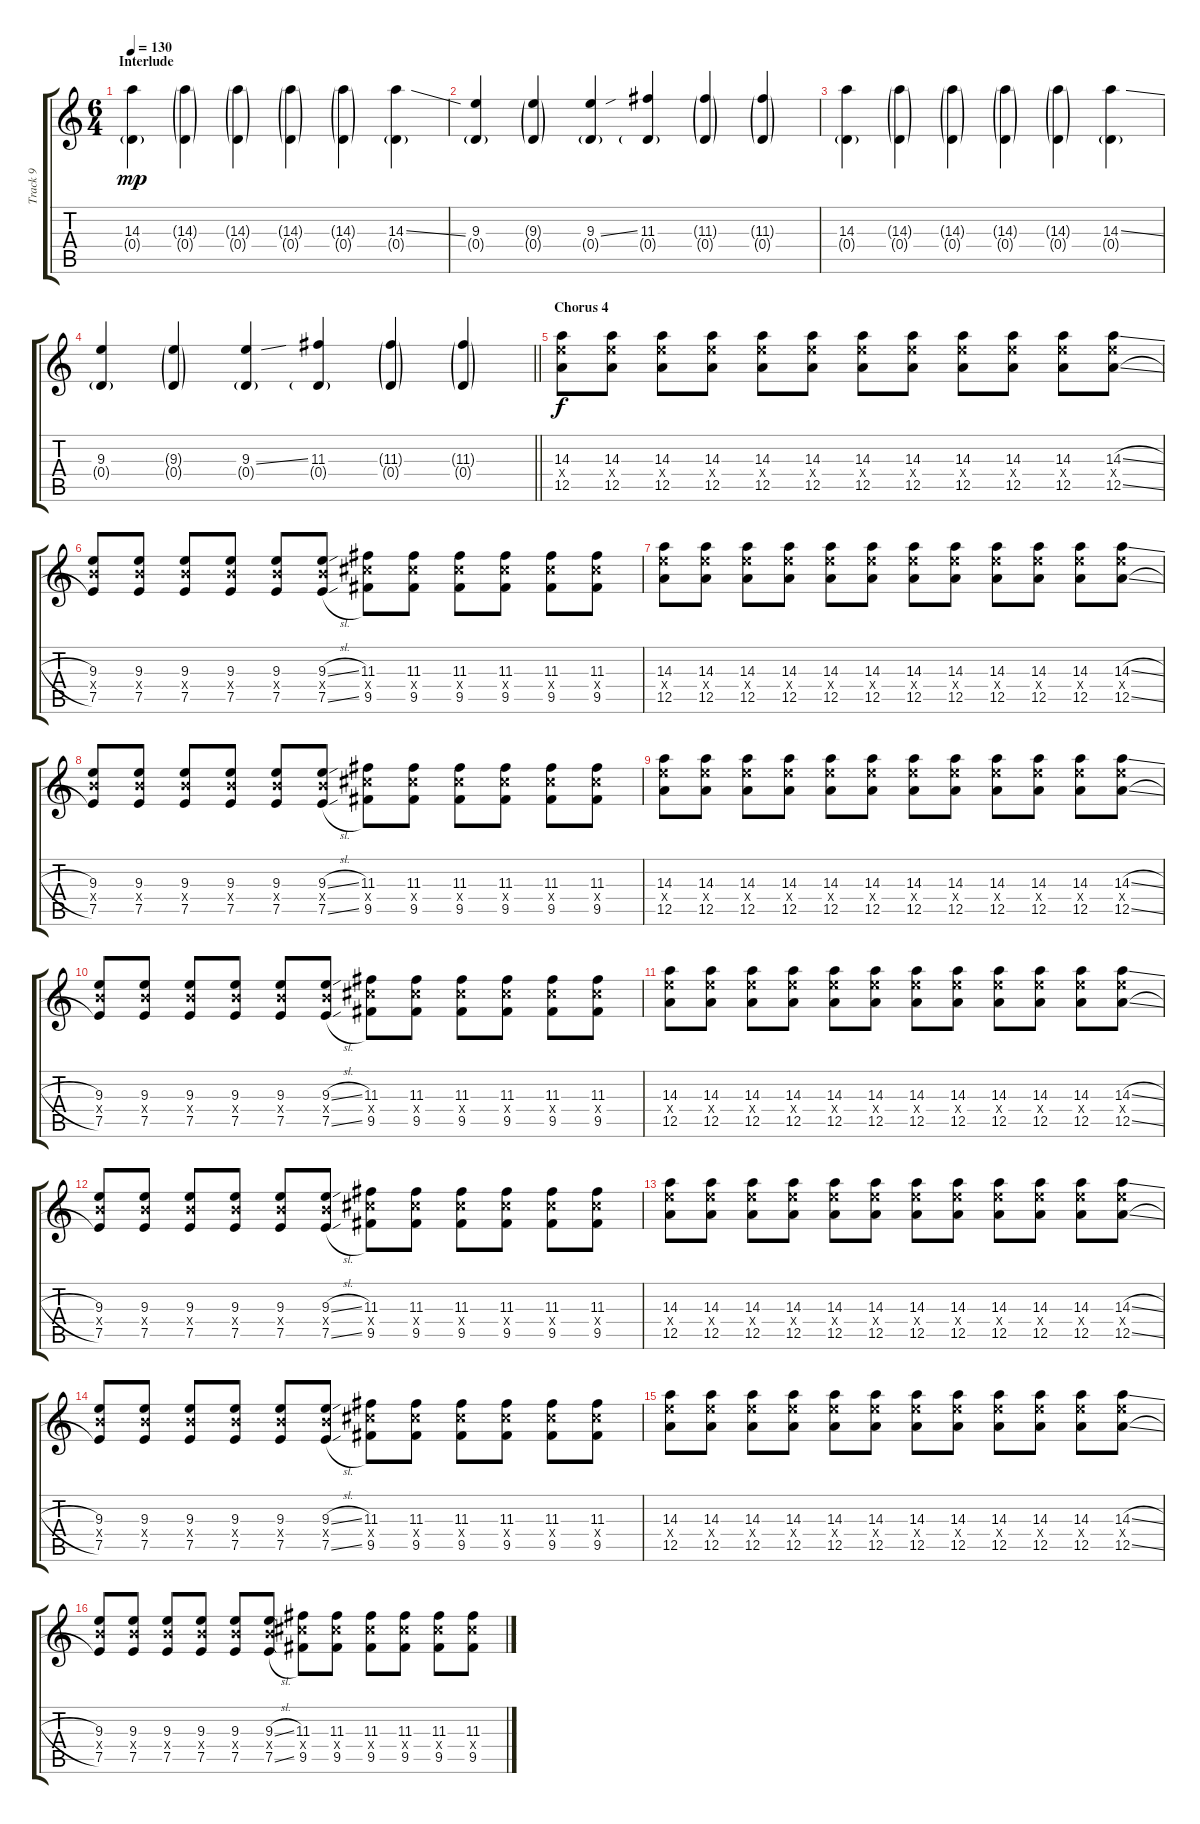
\track ("Track 9" "Track 9") {instrument distortionguitar}
\staff {score tabs}
\tuning (E4 B3 G3 D3 A2 D2) {hide}
\ts (6 4)
\section ("" "Interlude")
\tempo 130
\clef g2
\ks c
(14.3 0.4{g}).4{dy mp} (14.3{g} 0.4{g}).4 (14.3{g} 0.4{g}).4 (14.3{g} 0.4{g}).4 (14.3{g} 0.4{g}).4 (14.3{ss} 0.4{g}).4 |
(9.3 0.4{g}).4 (9.3{g} 0.4{g}).4 (9.3{ss} 0.4{g}).4 (11.3 0.4{g}).4 (11.3{g} 0.4{g}).4 (11.3{g} 0.4{g}).4 |
(14.3 0.4{g}).4 (14.3{g} 0.4{g}).4 (14.3{g} 0.4{g}).4 (14.3{g} 0.4{g}).4 (14.3{g} 0.4{g}).4 (14.3{ss} 0.4{g}).4 |
\barLineRight lightlight
(9.3 0.4{g}).4 (9.3{g} 0.4{g}).4 (9.3{ss} 0.4{g}).4 (11.3 0.4{g}).4 (11.3{g} 0.4{g}).4 (11.3{g} 0.4{g}).4 |
\section ("" "Chorus 4")
(14.3 14.4{x} 12.5).8{dy f volume 16} (14.3 14.4{x} 12.5).8 (14.3 14.4{x} 12.5).8 (14.3 14.4{x} 12.5).8 (14.3 14.4{x} 12.5).8 (14.3 14.4{x} 12.5).8 (14.3 14.4{x} 12.5).8 (14.3 14.4{x} 12.5).8 (14.3 14.4{x} 12.5).8 (14.3 14.4{x} 12.5).8 (14.3 14.4{x} 12.5).8 (14.3{sl} 14.4{x} 12.5{sl}).8 |
(9.3 9.4{x} 7.5).8 (9.3 9.4{x} 7.5).8 (9.3 9.4{x} 7.5).8 (9.3 9.4{x} 7.5).8 (9.3 9.4{x} 7.5).8 (9.3{sl} 9.4{x} 7.5{sl}).8 (11.3 11.4{x} 9.5).8 (11.3 11.4{x} 9.5).8 (11.3 11.4{x} 9.5).8 (11.3 11.4{x} 9.5).8 (11.3 11.4{x} 9.5).8 (11.3 11.4{x} 9.5).8 |
(14.3 14.4{x} 12.5).8 (14.3 14.4{x} 12.5).8 (14.3 14.4{x} 12.5).8 (14.3 14.4{x} 12.5).8 (14.3 14.4{x} 12.5).8 (14.3 14.4{x} 12.5).8 (14.3 14.4{x} 12.5).8 (14.3 14.4{x} 12.5).8 (14.3 14.4{x} 12.5).8 (14.3 14.4{x} 12.5).8 (14.3 14.4{x} 12.5).8 (14.3{sl} 14.4{x} 12.5{sl}).8 |
(9.3 9.4{x} 7.5).8 (9.3 9.4{x} 7.5).8 (9.3 9.4{x} 7.5).8 (9.3 9.4{x} 7.5).8 (9.3 9.4{x} 7.5).8 (9.3{sl} 9.4{x} 7.5{sl}).8 (11.3 11.4{x} 9.5).8 (11.3 11.4{x} 9.5).8 (11.3 11.4{x} 9.5).8 (11.3 11.4{x} 9.5).8 (11.3 11.4{x} 9.5).8 (11.3 11.4{x} 9.5).8 |
(14.3 14.4{x} 12.5).8 (14.3 14.4{x} 12.5).8 (14.3 14.4{x} 12.5).8 (14.3 14.4{x} 12.5).8 (14.3 14.4{x} 12.5).8 (14.3 14.4{x} 12.5).8 (14.3 14.4{x} 12.5).8 (14.3 14.4{x} 12.5).8 (14.3 14.4{x} 12.5).8 (14.3 14.4{x} 12.5).8 (14.3 14.4{x} 12.5).8 (14.3{sl} 14.4{x} 12.5{sl}).8 |
(9.3 9.4{x} 7.5).8 (9.3 9.4{x} 7.5).8 (9.3 9.4{x} 7.5).8 (9.3 9.4{x} 7.5).8 (9.3 9.4{x} 7.5).8 (9.3{sl} 9.4{x} 7.5{sl}).8 (11.3 11.4{x} 9.5).8 (11.3 11.4{x} 9.5).8 (11.3 11.4{x} 9.5).8 (11.3 11.4{x} 9.5).8 (11.3 11.4{x} 9.5).8 (11.3 11.4{x} 9.5).8 |
(14.3 14.4{x} 12.5).8 (14.3 14.4{x} 12.5).8 (14.3 14.4{x} 12.5).8 (14.3 14.4{x} 12.5).8 (14.3 14.4{x} 12.5).8 (14.3 14.4{x} 12.5).8 (14.3 14.4{x} 12.5).8 (14.3 14.4{x} 12.5).8 (14.3 14.4{x} 12.5).8 (14.3 14.4{x} 12.5).8 (14.3 14.4{x} 12.5).8 (14.3{sl} 14.4{x} 12.5{sl}).8 |
(9.3 9.4{x} 7.5).8 (9.3 9.4{x} 7.5).8 (9.3 9.4{x} 7.5).8 (9.3 9.4{x} 7.5).8 (9.3 9.4{x} 7.5).8 (9.3{sl} 9.4{x} 7.5{sl}).8 (11.3 11.4{x} 9.5).8 (11.3 11.4{x} 9.5).8 (11.3 11.4{x} 9.5).8 (11.3 11.4{x} 9.5).8 (11.3 11.4{x} 9.5).8 (11.3 11.4{x} 9.5).8 |
(14.3 14.4{x} 12.5).8 (14.3 14.4{x} 12.5).8 (14.3 14.4{x} 12.5).8 (14.3 14.4{x} 12.5).8 (14.3 14.4{x} 12.5).8 (14.3 14.4{x} 12.5).8 (14.3 14.4{x} 12.5).8 (14.3 14.4{x} 12.5).8 (14.3 14.4{x} 12.5).8 (14.3 14.4{x} 12.5).8 (14.3 14.4{x} 12.5).8 (14.3{sl} 14.4{x} 12.5{sl}).8 |
(9.3 9.4{x} 7.5).8 (9.3 9.4{x} 7.5).8 (9.3 9.4{x} 7.5).8 (9.3 9.4{x} 7.5).8 (9.3 9.4{x} 7.5).8 (9.3{sl} 9.4{x} 7.5{sl}).8 (11.3 11.4{x} 9.5).8 (11.3 11.4{x} 9.5).8 (11.3 11.4{x} 9.5).8 (11.3 11.4{x} 9.5).8 (11.3 11.4{x} 9.5).8 (11.3 11.4{x} 9.5).8 |
(14.3 14.4{x} 12.5).8 (14.3 14.4{x} 12.5).8 (14.3 14.4{x} 12.5).8 (14.3 14.4{x} 12.5).8 (14.3 14.4{x} 12.5).8 (14.3 14.4{x} 12.5).8 (14.3 14.4{x} 12.5).8 (14.3 14.4{x} 12.5).8 (14.3 14.4{x} 12.5).8 (14.3 14.4{x} 12.5).8 (14.3 14.4{x} 12.5).8 (14.3{sl} 14.4{x} 12.5{sl}).8 |
(9.3 9.4{x} 7.5).8 (9.3 9.4{x} 7.5).8 (9.3 9.4{x} 7.5).8 (9.3 9.4{x} 7.5).8 (9.3 9.4{x} 7.5).8 (9.3{sl} 9.4{x} 7.5{sl}).8 (11.3 11.4{x} 9.5).8 (11.3 11.4{x} 9.5).8 (11.3 11.4{x} 9.5).8 (11.3 11.4{x} 9.5).8 (11.3 11.4{x} 9.5).8 (11.3 11.4{x} 9.5).8
